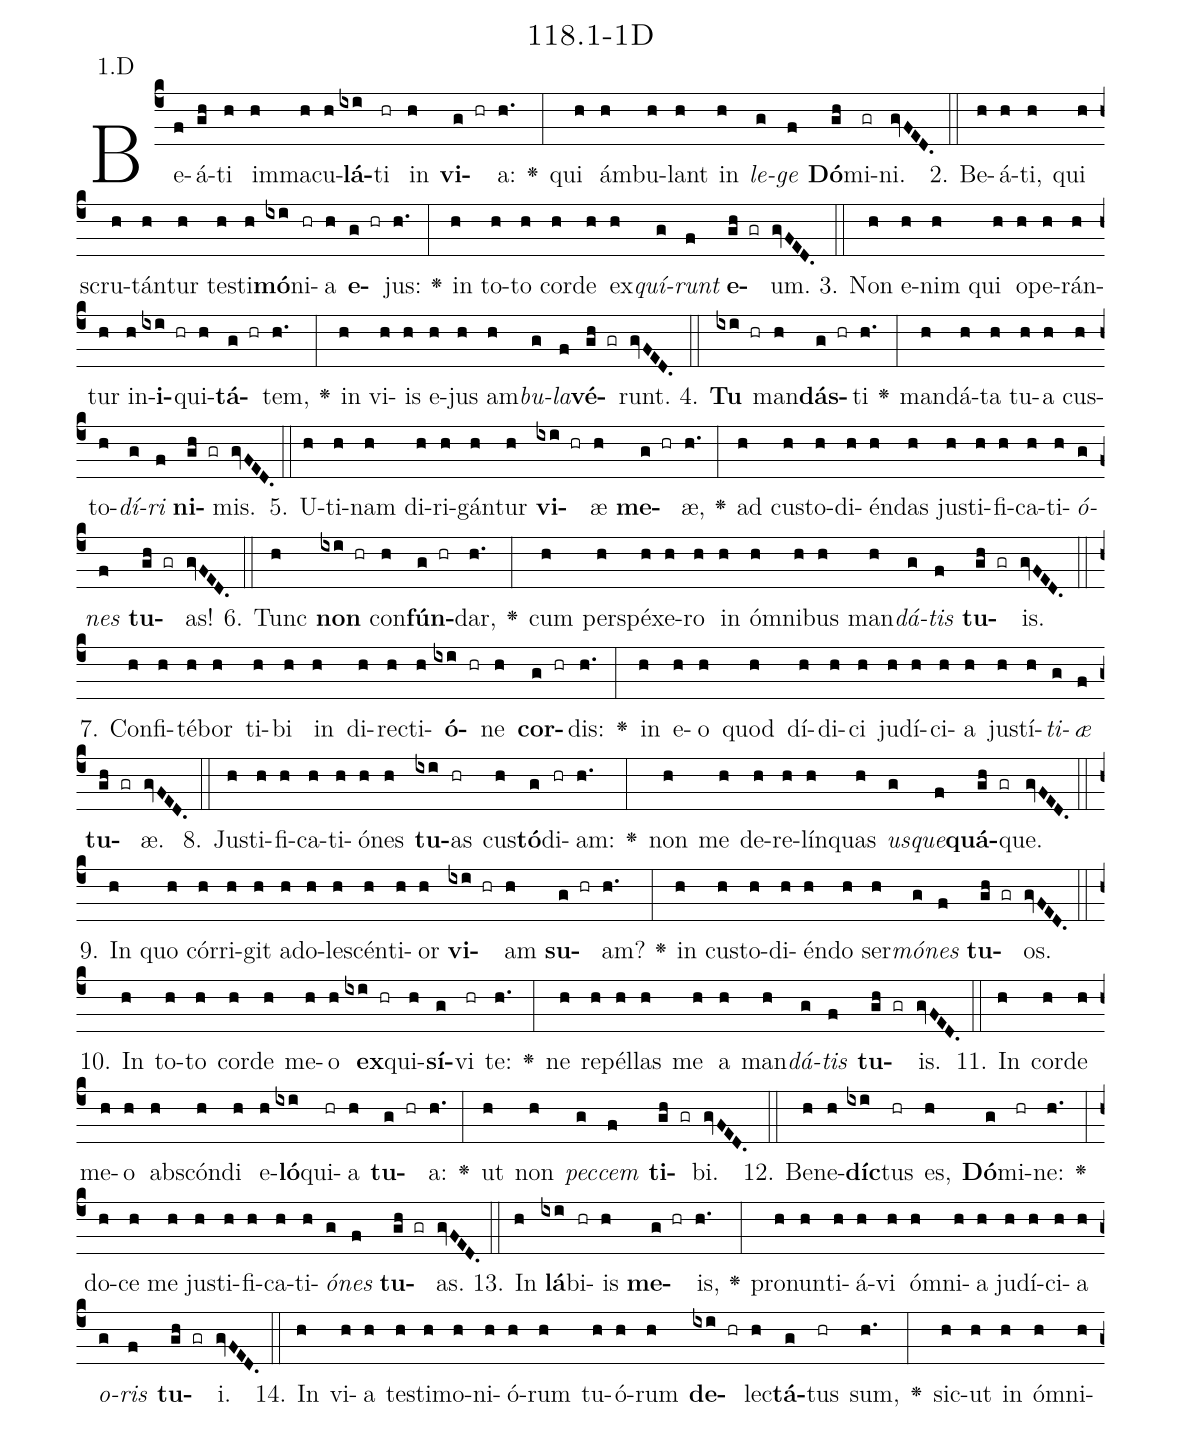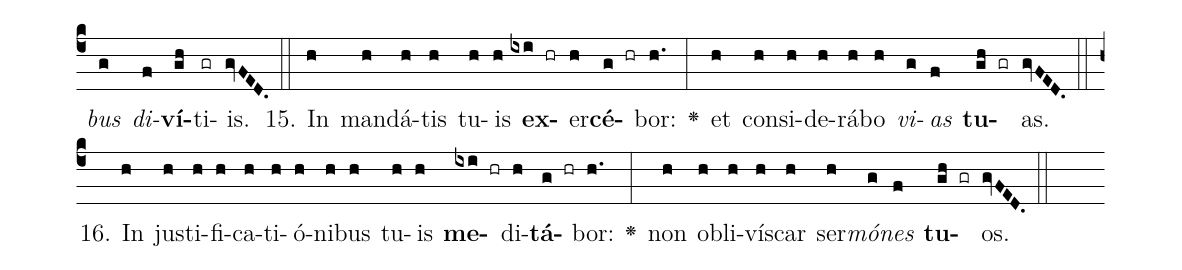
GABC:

name: 118.1-1D;
annotation: 1.D;
%%
(c4)Be(f)á(gh)ti(h) im(h)ma(h)cu(h)<b>lá</b>(ixi)ti(hr) in(h) <b>vi</b>(g hr)a:(h.) <v>\greheightstar</v>(:) qui(h) ám(h)bu(h)lant(h) in(h) <i>le</i>(g)<i>ge</i>(f) <b>Dó</b>(gh)mi(gr)ni.(gvFED.) (::)
2. Be(h)á(h)ti,(h) qui(h) scru(h)tán(h)tur(h) tes(h)ti(h)<b>mó</b>(ixi)ni(hr)a(h) <b>e</b>(g hr)jus:(h.) <v>\greheightstar</v>(:) in(h) to(h)to(h) cor(h)de(h) ex(h)<i>quí</i>(g)<i>runt</i>(f) <b>e</b>(gh gr)um.(gvFED.) (::)
3. Non(h) e(h)nim(h) qui(h) o(h)pe(h)rán(h)tur(h) in(h)<b>i</b>(ixi hr)qui(h)<b>tá</b>(g hr)tem,(h.) <v>\greheightstar</v>(:) in(h) vi(h)is(h) e(h)jus(h) am(h)<i>bu</i>(g)<i>la</i>(f)<b>vé</b>(gh gr)runt.(gvFED.) (::)
4. <b>Tu</b>(ixi hr) man(h)<b>dás</b>(g hr)ti(h.) <v>\greheightstar</v>(:) man(h)dá(h)ta(h) tu(h)a(h) cus(h)to(h)<i>dí</i>(g)<i>ri</i>(f) <b>ni</b>(gh gr)mis.(gvFED.) (::)
5. U(h)ti(h)nam(h) di(h)ri(h)gán(h)tur(h) <b>vi</b>(ixi hr)æ(h) <b>me</b>(g hr)æ,(h.) <v>\greheightstar</v>(:) ad(h) cus(h)to(h)di(h)én(h)das(h) jus(h)ti(h)fi(h)ca(h)ti(h)<i>ó</i>(g)<i>nes</i>(f) <b>tu</b>(gh gr)as!(gvFED.) (::)
6. Tunc(h) <b>non</b>(ixi hr) con(h)<b>fún</b>(g hr)dar,(h.) <v>\greheightstar</v>(:) cum(h) per(h)spé(h)xe(h)ro(h) in(h) óm(h)ni(h)bus(h) man(h)<i>dá</i>(g)<i>tis</i>(f) <b>tu</b>(gh gr)is.(gvFED.) (::)
7. Con(h)fi(h)té(h)bor(h) ti(h)bi(h) in(h) di(h)rec(h)ti(h)<b>ó</b>(ixi hr)ne(h) <b>cor</b>(g hr)dis:(h.) <v>\greheightstar</v>(:) in(h) e(h)o(h) quod(h) dí(h)di(h)ci(h) ju(h)dí(h)ci(h)a(h) jus(h)tí(h)<i>ti</i>(g)<i>æ</i>(f) <b>tu</b>(gh gr)æ.(gvFED.) (::)
8. Jus(h)ti(h)fi(h)ca(h)ti(h)ó(h)nes(h) <b>tu</b>(ixi)as(hr) cus(h)<b>tó</b>(g)di(hr)am:(h.) <v>\greheightstar</v>(:) non(h) me(h) de(h)re(h)lín(h)quas(h) <i>us</i>(g)<i>que</i>(f)<b>quá</b>(gh gr)que.(gvFED.) (::)
9. In(h) quo(h) cór(h)ri(h)git(h) ad(h)o(h)le(h)scén(h)ti(h)or(h) <b>vi</b>(ixi hr)am(h) <b>su</b>(g hr)am?(h.) <v>\greheightstar</v>(:) in(h) cus(h)to(h)di(h)én(h)do(h) ser(h)<i>mó</i>(g)<i>nes</i>(f) <b>tu</b>(gh gr)os.(gvFED.) (::)
10. In(h) to(h)to(h) cor(h)de(h) me(h)o(h) <b>ex</b>(ixi hr)qui(h)<b>sí</b>(g)vi(hr) te:(h.) <v>\greheightstar</v>(:) ne(h) re(h)pél(h)las(h) me(h) a(h) man(h)<i>dá</i>(g)<i>tis</i>(f) <b>tu</b>(gh gr)is.(gvFED.) (::)
11. In(h) cor(h)de(h) me(h)o(h) abs(h)cón(h)di(h) e(h)<b>ló</b>(ixi)qui(hr)a(h) <b>tu</b>(g hr)a:(h.) <v>\greheightstar</v>(:) ut(h) non(h) <i>pec</i>(g)<i>cem</i>(f) <b>ti</b>(gh gr)bi.(gvFED.) (::)
12. Be(h)ne(h)<b>díc</b>(ixi)tus(hr) es,(h) <b>Dó</b>(g)mi(hr)ne:(h.) <v>\greheightstar</v>(:) do(h)ce(h) me(h) jus(h)ti(h)fi(h)ca(h)ti(h)<i>ó</i>(g)<i>nes</i>(f) <b>tu</b>(gh gr)as.(gvFED.) (::)
13. In(h) <b>lá</b>(ixi)bi(hr)is(h) <b>me</b>(g hr)is,(h.) <v>\greheightstar</v>(:) pro(h)nun(h)ti(h)á(h)vi(h) óm(h)ni(h)a(h) ju(h)dí(h)ci(h)a(h) <i>o</i>(g)<i>ris</i>(f) <b>tu</b>(gh gr)i.(gvFED.) (::)
14. In(h) vi(h)a(h) tes(h)ti(h)mo(h)ni(h)ó(h)rum(h) tu(h)ó(h)rum(h) <b>de</b>(ixi hr)lec(h)<b>tá</b>(g)tus(hr) sum,(h.) <v>\greheightstar</v>(:) sic(h)ut(h) in(h) óm(h)ni(h)<i>bus</i>(g) <i>di</i>(f)<b>ví</b>(gh)ti(gr)is.(gvFED.) (::)
15. In(h) man(h)dá(h)tis(h) tu(h)is(h) <b>ex</b>(ixi hr)er(h)<b>cé</b>(g hr)bor:(h.) <v>\greheightstar</v>(:) et(h) con(h)si(h)de(h)rá(h)bo(h) <i>vi</i>(g)<i>as</i>(f) <b>tu</b>(gh gr)as.(gvFED.) (::)
16. In(h) jus(h)ti(h)fi(h)ca(h)ti(h)ó(h)ni(h)bus(h) tu(h)is(h) <b>me</b>(ixi hr)di(h)<b>tá</b>(g hr)bor:(h.) <v>\greheightstar</v>(:) non(h) ob(h)li(h)vís(h)car(h) ser(h)<i>mó</i>(g)<i>nes</i>(f) <b>tu</b>(gh gr)os.(gvFED.) (::)
